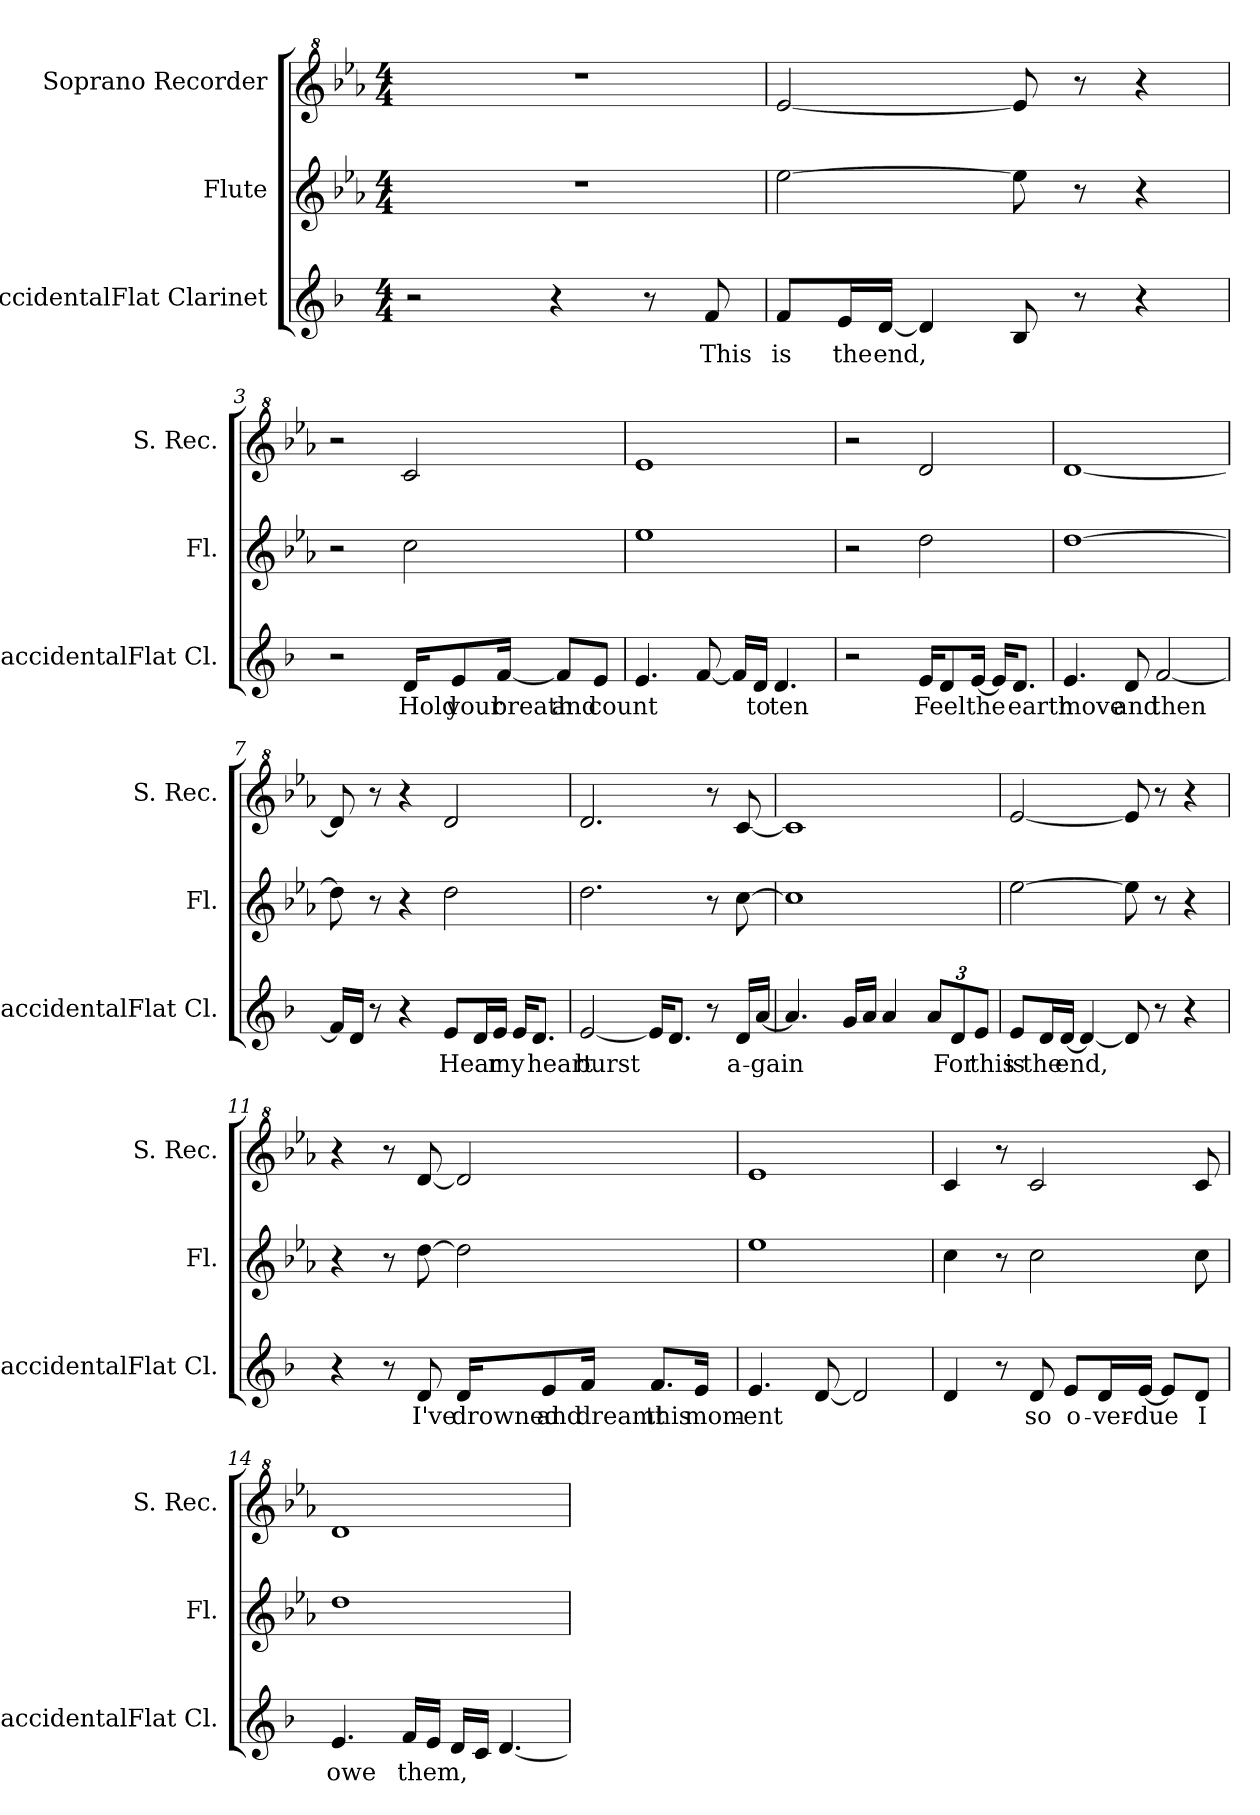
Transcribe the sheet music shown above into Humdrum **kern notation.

**kern	**text	**kern	**kern
*part3	*part3	*part2	*part1
*staff3	*staff3	*staff2	*staff1
*I"BaccidentalFlat Clarinet	*	*I"Flute	*I"Soprano Recorder
*I'BaccidentalFlat Cl.	*	*I'Fl.	*I'S. Rec.
*clefG2	*	*clefG2	*clefG^2
*ITrd1c2	*	*	*
*k[b-e-a-]	*	*k[b-e-a-]	*k[b-e-a-]
*M4/4	*	*M4/4	*M4/4
=1	=1	=1	=1
2r	.	1r	1r
4r	.	.	.
8r	.	.	.
8e-/	This	.	.
=2	=2	=2	=2
8e-/L	is	[2ee-\	[2ee-/
16d/L	the	.	.
[16c/JJ	end,	.	.
4c/]	.	.	.
8A-/	.	8ee-\]	8ee-/]
8r	.	8r	8r
4r	.	4r	4r
=3	=3	=3	=3
2r	.	2r	2r
16c/KL	Hold	2cc\	2cc/
8d/	your	.	.
[16e-/Jk	breath	.	.
8e-/L]	and	.	.
8d/J	count	.	.
=4	=4	=4	=4
4.d/	.	1ee-	1ee-
[8e-/	.	.	.
16e-/LL]	.	.	.
16c/JJ	to	.	.
4.c/	ten	.	.
=5	=5	=5	=5
2r	.	2r	2r
16d/KL	Feel	2dd\	2dd/
8c/	.	.	.
[16d/Jk	the	.	.
16d/KL]	.	.	.
8.c/J	earth	.	.
=6	=6	=6	=6
4.d/	move	[1dd	[1dd
8c/	and	.	.
[2e-/	then	.	.
!!LO:LB:g=z
=7	=7	=7	=7
16e-/LL]	.	8dd\]	8dd/]
16c/JJ	.	.	.
8r	.	8r	8r
4r	.	4r	4r
8d/L	Hear	2dd\	2dd/
16c/L	.	.	.
16d/JJ	my	.	.
16d/KL	.	.	.
8.c/J	heart	.	.
=8	=8	=8	=8
[2d/	burst	2.dd\	2.dd/
16d/KL]	.	.	.
8.c/J	.	.	.
8r	.	8r	8r
16c/LL	a-	[8cc\	[8cc/
[16g/JJ	-gain	.	.
=9	=9	=9	=9
4.g/]	.	1cc]	1cc]
16f/LL	.	.	.
16g/JJ	.	.	.
4g/	.	.	.
*Xbrackettup	*	*	*
12g/L	.	.	.
12c/	For	.	.
12d/J	this	.	.
=10	=10	=10	=10
8d/L	is	[2ee-\	[2ee-/
16c/L	the	.	.
[16c/JJ	end,	.	.
4c/_	.	.	.
8c/]	.	8ee-\]	8ee-/]
8r	.	8r	8r
4r	.	4r	4r
=11	=11	=11	=11
4r	.	4r	4r
8r	.	8r	8r
8c/	I've	[8dd\	[8dd/
16c/KL	drowned	2dd\]	2dd/]
8d/	and	.	.
16e-/Jk	dreamt	.	.
8.e-/L	this	.	.
16d/Jk	mom-	.	.
=12	=12	=12	=12
4.d/	-ent	1ee-	1ee-
[8c/	.	.	.
2c/]	.	.	.
!!LO:LB:g=z
=13	=13	=13	=13
4c/	.	4cc\	4cc/
8r	.	8r	8r
8c/	so	2cc\	2cc/
8d/L	o-	.	.
16c/L	-ver-	.	.
[16d/JJ	-due	.	.
8d/L]	.	.	.
8c/J	I	8cc\	8cc/
=14	=14	=14	=14
4.d/	owe	1dd	1dd
16e-/LL	them,	.	.
16d/JJ	.	.	.
16c/LL	.	.	.
16B-/JJ	.	.	.
[4.c/	.	.	.
=	=	=	=
*-	*-	*-	*-
